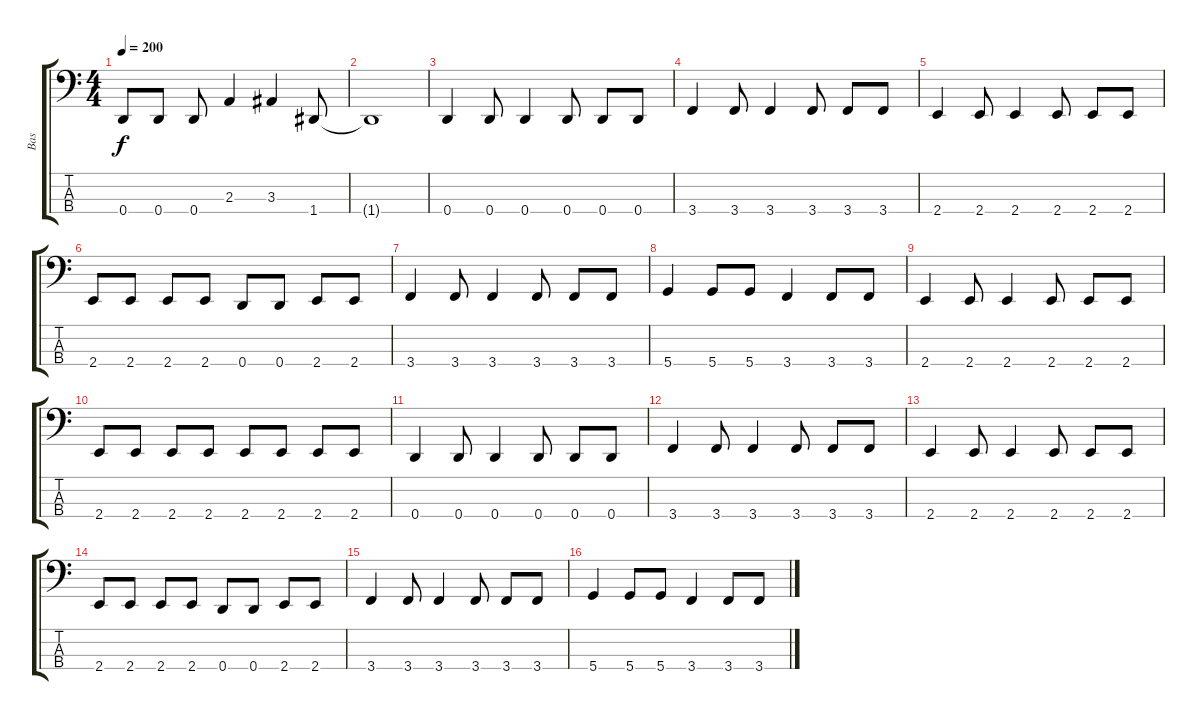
\track ("Bas" "Bas") {instrument electricbasspick}
\staff {score tabs}
\tuning (F2 C2 G1 D1) {hide}
\ts (4 4)
\tempo 200
\clef f4
\ks c
0.4.8{dy f} 0.4.8 0.4.8 2.3.4 3.3.4 1.4.8 |
1.4{t}.1 |
0.4.4 0.4.8 0.4.4 0.4.8 0.4.8 0.4.8 |
3.4.4 3.4.8 3.4.4 3.4.8 3.4.8 3.4.8 |
2.4.4 2.4.8 2.4.4 2.4.8 2.4.8 2.4.8 |
2.4.8 2.4.8 2.4.8 2.4.8 0.4.8 0.4.8 2.4.8 2.4.8 |
3.4.4 3.4.8 3.4.4 3.4.8 3.4.8 3.4.8 |
5.4.4 5.4.8 5.4.8 3.4.4 3.4.8 3.4.8 |
2.4.4 2.4.8 2.4.4 2.4.8 2.4.8 2.4.8 |
2.4.8 2.4.8 2.4.8 2.4.8 2.4.8 2.4.8 2.4.8 2.4.8 |
0.4.4 0.4.8 0.4.4 0.4.8 0.4.8 0.4.8 |
3.4.4 3.4.8 3.4.4 3.4.8 3.4.8 3.4.8 |
2.4.4 2.4.8 2.4.4 2.4.8 2.4.8 2.4.8 |
2.4.8 2.4.8 2.4.8 2.4.8 0.4.8 0.4.8 2.4.8 2.4.8 |
3.4.4 3.4.8 3.4.4 3.4.8 3.4.8 3.4.8 |
5.4.4 5.4.8 5.4.8 3.4.4 3.4.8 3.4.8
